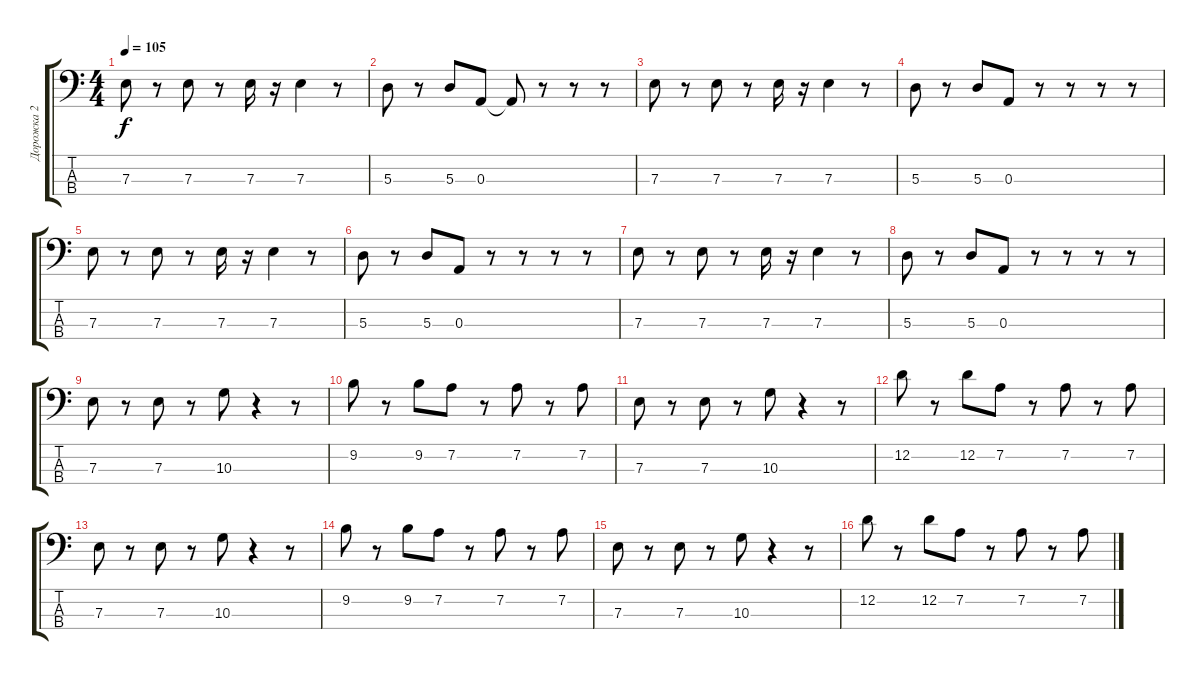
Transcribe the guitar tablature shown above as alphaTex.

\track ("Дорожка 2" "Дорожка 2") {instrument electricbassfinger}
\staff {score tabs}
\tuning (G2 D2 A1 E1) {hide}
\ts (4 4)
\tempo 105
\clef f4
\ks c
7.3.8{dy f} r.8 7.3.8 r.8 7.3.16 r.16 7.3.4 r.8 |
5.3.8 r.8 5.3.8 0.3.8 0.3{t}.8 r.8 r.8 r.8 |
7.3.8 r.8 7.3.8 r.8 7.3.16 r.16 7.3.4 r.8 |
5.3.8 r.8 5.3.8 0.3.8 r.8 r.8 r.8 r.8 |
7.3.8 r.8 7.3.8 r.8 7.3.16 r.16 7.3.4 r.8 |
5.3.8 r.8 5.3.8 0.3.8 r.8 r.8 r.8 r.8 |
7.3.8 r.8 7.3.8 r.8 7.3.16 r.16 7.3.4 r.8 |
5.3.8 r.8 5.3.8 0.3.8 r.8 r.8 r.8 r.8 |
7.3.8 r.8 7.3.8 r.8 10.3.8 r.4 r.8 |
9.2.8 r.8 9.2.8 7.2.8 r.8 7.2.8 r.8 7.2.8 |
7.3.8 r.8 7.3.8 r.8 10.3.8 r.4 r.8 |
12.2.8 r.8 12.2.8 7.2.8 r.8 7.2.8 r.8 7.2.8 |
7.3.8 r.8 7.3.8 r.8 10.3.8 r.4 r.8 |
9.2.8 r.8 9.2.8 7.2.8 r.8 7.2.8 r.8 7.2.8 |
7.3.8 r.8 7.3.8 r.8 10.3.8 r.4 r.8 |
12.2.8 r.8 12.2.8 7.2.8 r.8 7.2.8 r.8 7.2.8
